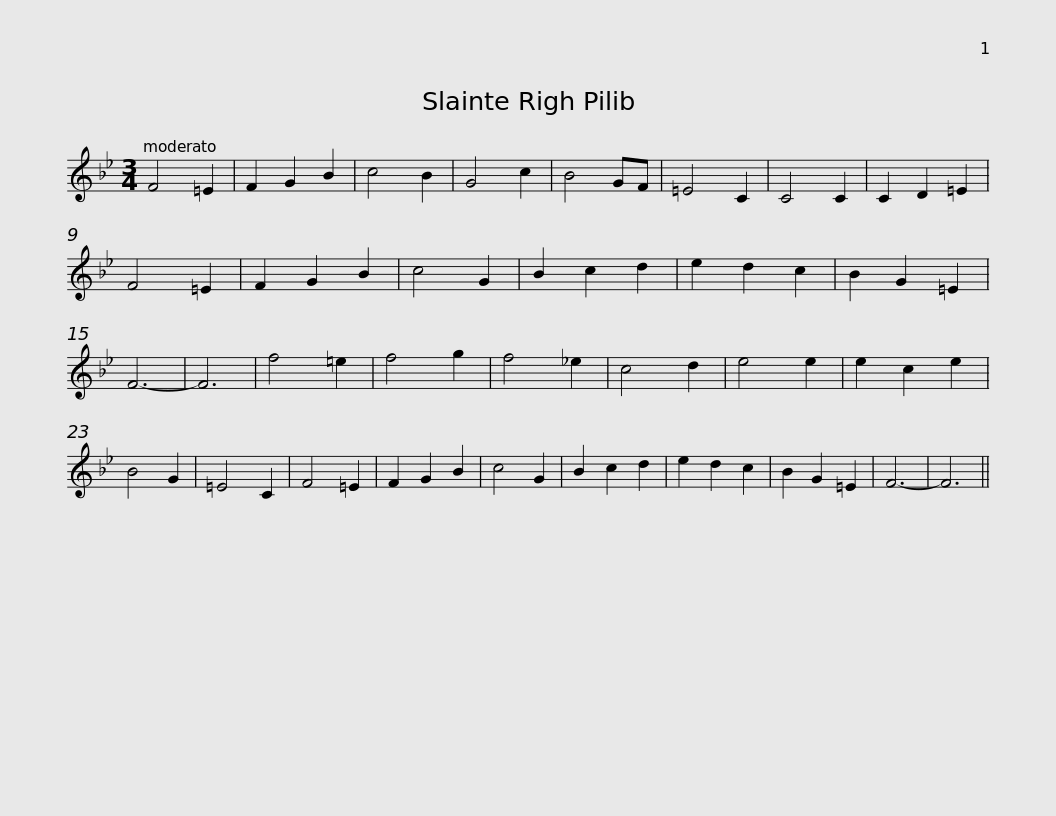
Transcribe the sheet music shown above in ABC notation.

X:1
L:1/8
M:3/4
I:linebreak $
K:Bb
V:1 treble
V:1
 F4 =E2 | F2 G2 B2 | c4 B2 | G4 c2 | B4 GF | %5
 =E4 C2 | C4 C2 | C2 D2 =E2 | F4 =E2 | F2 G2 B2 | %10
 c4 G2 | B2 c2 d2 | e2 d2 c2 |$ B2 G2 =E2 | F6- | %15
 F6 | f4 =e2 | f4 g2 | f4 _e2 | c4 d2 | %20
 e4 e2 | e2 c2 e2 | B4 G2 | =E4 C2 | F4 =E2 | %25
 F2 G2 B2 | c4 G2 | B2 c2 d2 |$ e2 d2 c2 | B2 G2 =E2 | %30
 F6- | F6 || %32
